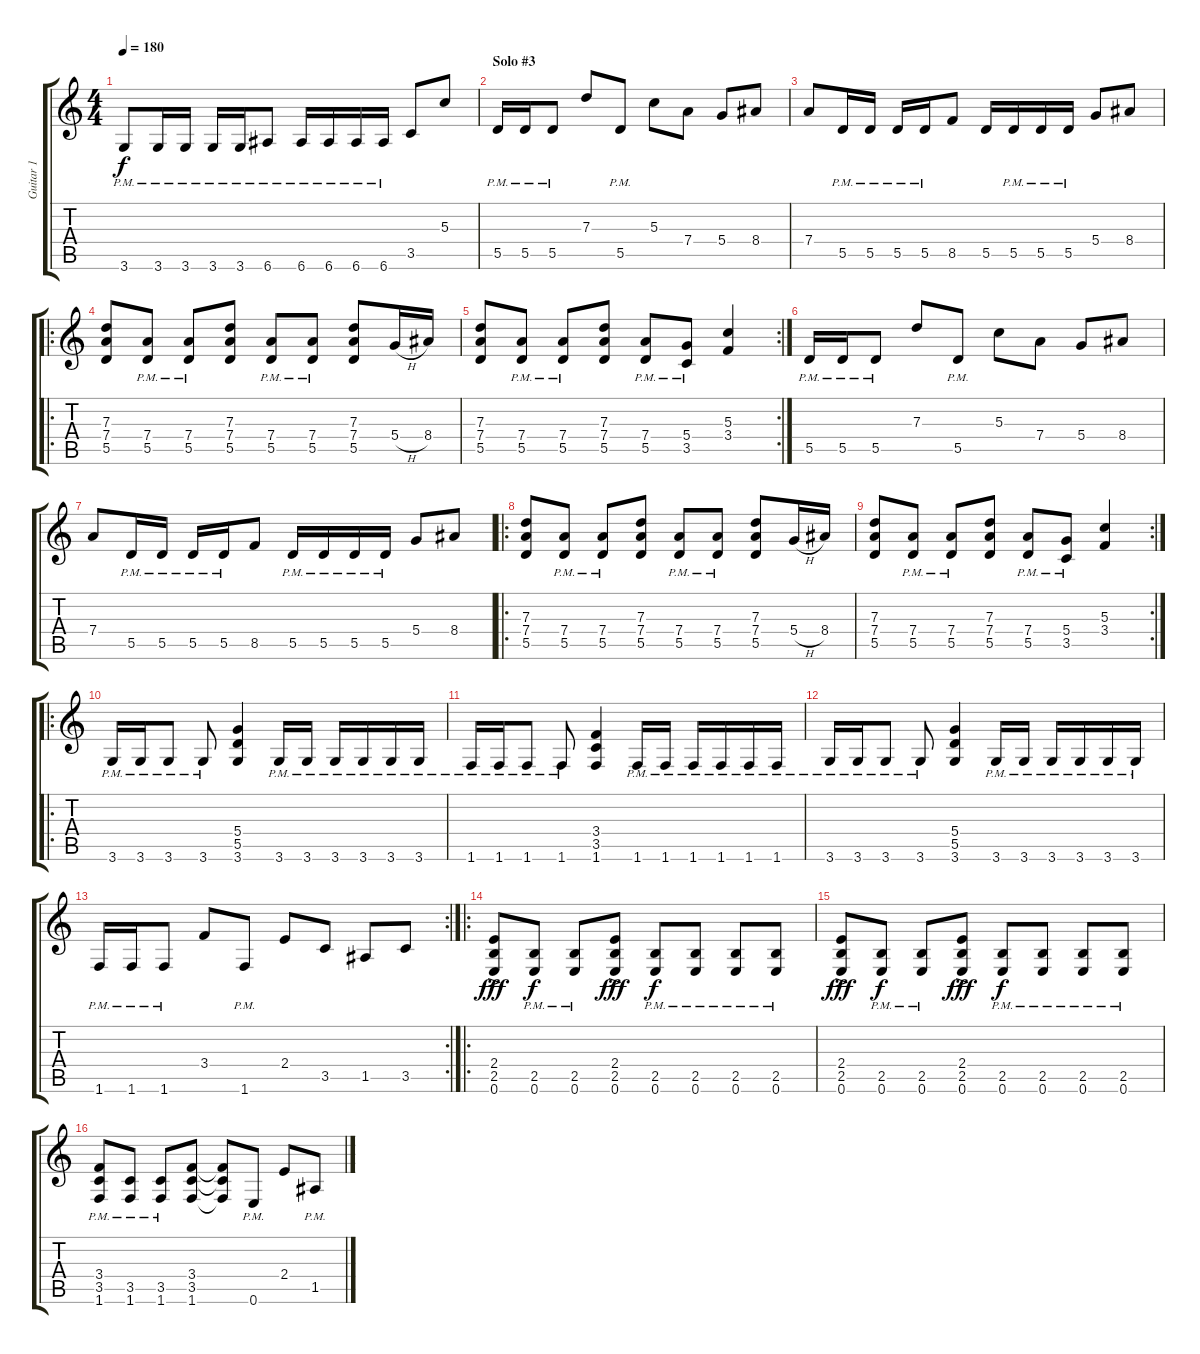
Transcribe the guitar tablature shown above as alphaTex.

\track ("Guitar 1" "Guitar 1") {instrument distortionguitar}
\staff {score tabs}
\tuning (E4 B3 G3 D3 A2 E2) {hide}
\ts (4 4)
\tempo 180
\clef g2
\ks c
3.6{pm}.8{dy f} 3.6{pm}.16 3.6{pm}.16 3.6{pm}.16 3.6{pm}.16 6.6{pm}.8 6.6{pm}.16 6.6{pm}.16 6.6{pm}.16 6.6{pm}.16 3.5.8 5.3.8 |
\section ("" "Solo #3")
5.5{pm}.16 5.5{pm}.16 5.5{pm}.8 7.3.8 5.5{pm}.8 5.3.8 7.4.8 5.4.8 8.4.8 |
7.4.8 5.5{pm}.16 5.5{pm}.16 5.5{pm}.16 5.5{pm}.16 8.5.8 5.5.16 5.5{pm}.16 5.5{pm}.16 5.5{pm}.16 5.4.8 8.4.8 |
\ro
(7.3 7.4 5.5).8 (7.4{pm} 5.5{pm}).8 (7.4{pm} 5.5{pm}).8 (7.3 7.4 5.5).8 (7.4{pm} 5.5{pm}).8 (7.4{pm} 5.5{pm}).8 (7.3 7.4 5.5).8 5.4{h}.16 8.4.16 |
\rc 2
(7.3 7.4 5.5).8 (7.4{pm} 5.5{pm}).8 (7.4{pm} 5.5{pm}).8 (7.3 7.4 5.5).8 (7.4{pm} 5.5{pm}).8 (5.4{pm} 3.5{pm}).8 (5.3 3.4).4 |
5.5{pm}.16 5.5{pm}.16 5.5{pm}.8 7.3.8 5.5{pm}.8 5.3.8 7.4.8 5.4.8 8.4.8 |
7.4.8 5.5{pm}.16 5.5{pm}.16 5.5{pm}.16 5.5{pm}.16 8.5.8 5.5{pm}.16 5.5{pm}.16 5.5{pm}.16 5.5{pm}.16 5.4.8 8.4.8 |
\ro
(7.3 7.4 5.5).8 (7.4{pm} 5.5{pm}).8 (7.4{pm} 5.5{pm}).8 (7.3 7.4 5.5).8 (7.4{pm} 5.5{pm}).8 (7.4{pm} 5.5{pm}).8 (7.3 7.4 5.5).8 5.4{h}.16 8.4.16 |
\rc 2
(7.3 7.4 5.5).8 (7.4{pm} 5.5{pm}).8 (7.4{pm} 5.5{pm}).8 (7.3 7.4 5.5).8 (7.4{pm} 5.5{pm}).8 (5.4{pm} 3.5{pm}).8 (5.3 3.4).4 |
\ro
3.6{pm}.16 3.6{pm}.16 3.6{pm}.8 3.6{pm}.8 (5.4 5.5 3.6).4 3.6{pm}.16 3.6{pm}.16 3.6{pm}.16 3.6{pm}.16 3.6{pm}.16 3.6{pm}.16 |
1.6{pm}.16 1.6{pm}.16 1.6{pm}.8 1.6{pm}.8 (3.4 3.5 1.6).4 1.6{pm}.16 1.6{pm}.16 1.6{pm}.16 1.6{pm}.16 1.6{pm}.16 1.6{pm}.16 |
3.6{pm}.16 3.6{pm}.16 3.6{pm}.8 3.6{pm}.8 (5.4 5.5 3.6).4 3.6{pm}.16 3.6{pm}.16 3.6{pm}.16 3.6{pm}.16 3.6{pm}.16 3.6{pm}.16 |
\rc 2
1.6{pm}.16 1.6{pm}.16 1.6{pm}.8 3.4.8 1.6{pm}.8 2.4.8 3.5.8 1.5.8 3.5.8 |
\ro
(2.4 2.5 0.6{ac}).8{dy fff} (2.5{pm} 0.6{pm}).8{dy f} (2.5{pm} 0.6{pm}).8 (2.4 2.5 0.6{ac}).8{dy fff} (2.5{pm} 0.6{pm}).8{dy f} (2.5{pm} 0.6{pm}).8 (2.5{pm} 0.6{pm}).8 (2.5{pm} 0.6{pm}).8 |
(2.4 2.5 0.6{ac}).8{dy fff} (2.5{pm} 0.6{pm}).8{dy f} (2.5{pm} 0.6{pm}).8 (2.4 2.5 0.6{ac}).8{dy fff} (2.5{pm} 0.6{pm}).8{dy f} (2.5{pm} 0.6{pm}).8 (2.5{pm} 0.6{pm}).8 (2.5{pm} 0.6{pm}).8 |
(3.4{pm} 3.5{pm} 1.6{pm}).8 (3.5{pm} 1.6{pm}).8 (3.5{pm} 1.6{pm}).8 (3.4 3.5 1.6).8 (3.4{t} 3.5{t} 1.6{t}).8 0.6{pm}.8 2.4.8 1.5{pm}.8
